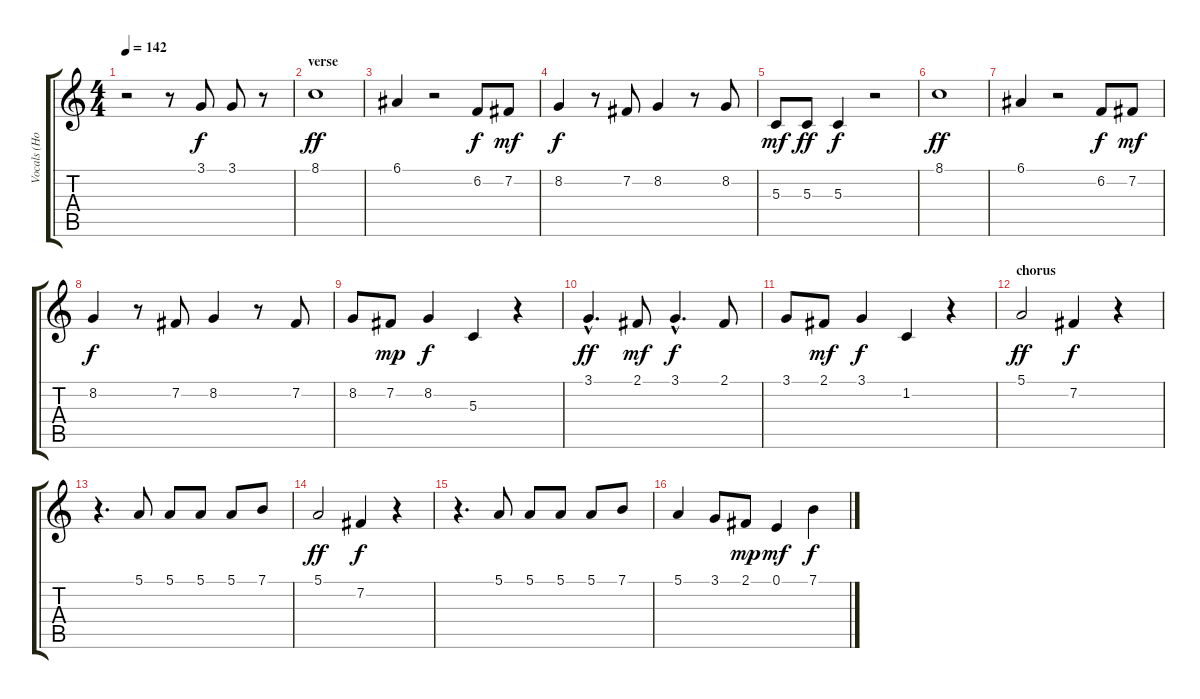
\track ("Vocals (Hodgson)" "Vocals (Ho") {instrument flute}
\staff {score tabs}
\tuning (E4 B3 G3 D3 A2 E2) {hide}
\ts (4 4)
\tempo 142
\clef g2
\ks c
r.2{dy ff} r.8 3.1.8{dy f} 3.1.8 r.8 |
\section ("" "verse")
8.1.1{dy ff} |
6.1.4 r.2 6.2.8{dy f} 7.2.8{dy mf} |
8.2.4{dy f} r.8 7.2.8 8.2.4 r.8 8.2.8 |
5.3.8{dy mf} 5.3.8{dy ff} 5.3.4{dy f} r.2 |
8.1.1{dy ff} |
6.1.4 r.2 6.2.8{dy f} 7.2.8{dy mf} |
8.2.4{dy f} r.8 7.2.8 8.2.4 r.8 7.2.8 |
8.2.8 7.2.8{dy mp} 8.2.4{dy f} 5.3.4 r.4 |
3.1{hac}.4{d dy ff} 2.1.8{dy mf} 3.1{hac}.4{d dy f} 2.1.8 |
3.1.8 2.1.8{dy mf} 3.1.4{dy f} 1.2.4 r.4 |
\section ("" "chorus")
5.1.2{dy ff} 7.2.4{dy f} r.4 |
r.4{d} 5.1.8 5.1.8 5.1.8 5.1.8 7.1.8 |
5.1.2{dy ff} 7.2.4{dy f} r.4 |
r.4{d} 5.1.8 5.1.8 5.1.8 5.1.8 7.1.8 |
5.1.4 3.1.8 2.1.8{dy mp} 0.1.4{dy mf} 7.1.4{dy f}
